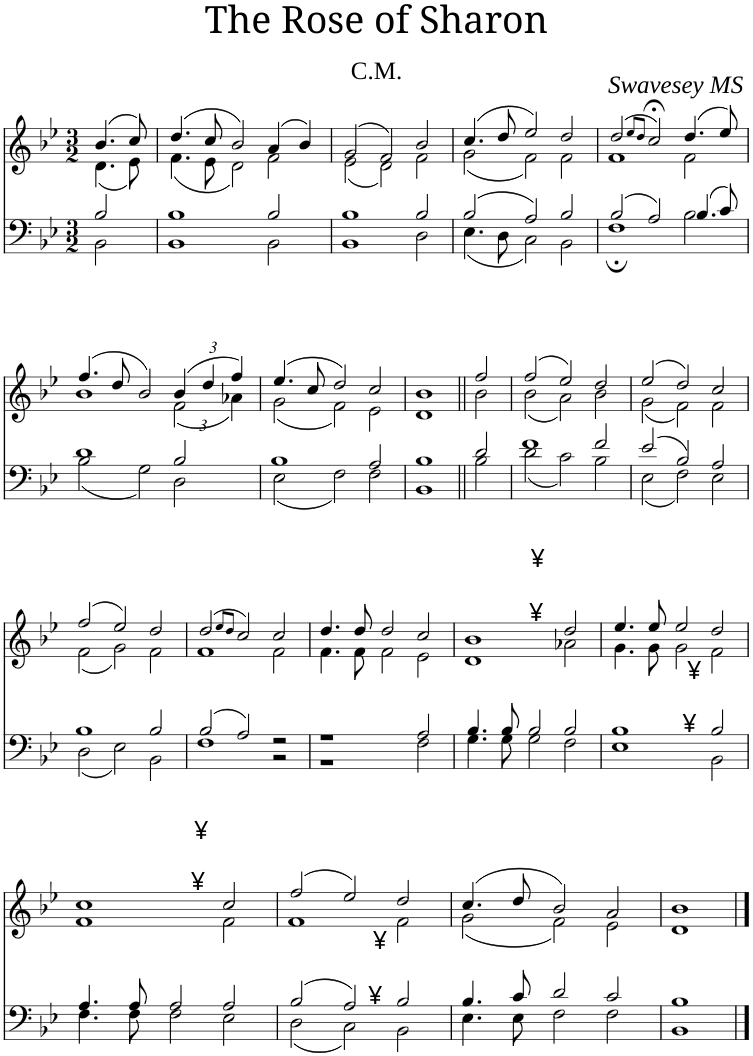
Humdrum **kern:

**kern	**kern
*part1	*part1
*staff2	*staff1
*I"Piano	*
*I'Pno	*
*clefF4	*clefG2
*k[b-e-]	*k[b-e-]
*M3/2	*M3/2
=1	=1
*^	*^
2B-/	2BB-\	(4.b-/	(4.d\
.	.	8cc/)	8e-\)
=2	=2	=2	=2
1B-	1BB-	(4.dd/	(4.f\
.	.	8cc/	8e-\
.	.	2b-/)	2d\)
2B-/	2BB-\	(4a/	2f\
.	.	4b-/)	.
=3	=3	=3	=3
1B-	1BB-	(2g/	(2e-\
.	.	2f/)	2d\)
2B-/	2D\	2b-/	2f\
=4	=4	=4	=4
2B-/	4.E-\	(4.cc/	(2g\
.	8D\	8dd/	.
2A/	2C\	2ee-/)	2f\)
2B-/	2BB-\	2dd/	2f\
=5	=5	=5	=5
2B-/	1F;	(2dd/	1f
.	.	8qee-/L	.
.	.	8qdd/J	.
2A/	.	2cc;</)	.
4.B-/	2B-\	(4.dd/	2f\
8c/	.	8ee-/)	.
!!LO:LB:g=z	!!
=6	=6	=6	=6
1d	2B-\	(4.ff/	1b-
.	.	8dd/	.
.	2G\	2b-/)	.
*	*	*Xbrackettup	*
2B-/	2D\	(6b-/	(3f\
.	.	6dd/	.
.	.	6ff/)	6a-X\)
=7	=7	=7	=7
1B-	2E-\	(4.ee-/	(2g\
.	.	8cc/	.
.	2F\	2dd/)	2f\)
2A/	2F\	2cc/	2e-\
=8	=8	=8	=8
1B-	1BB-	1b-	1d
=9||	=9||	=9||	=9||
2d/	2B-\	2ff/	2b-\
=10	=10	=10	=10
1f	2d\	(2ff/	(2b-\
.	2c\	2ee-/)	2a\)
2f/	2B-\	2dd/	2b-\
=11	=11	=11	=11
2e-/	2E-\	(2ee-/	(2g\
2B-/	2F\	2dd/)	2f\)
2A/	2E-\	2cc/	2f\
!!LO:LB:g=z	!!
=12	=12	=12	=12
1B-	2D\	(2ff/	(2f\
.	2E-\	2ee-/)	2g\)
2B-/	2BB-\	2dd/	2f\
=13	=13	=13	=13
2B-/	1F	(2dd/	1f
.	.	8qee-/L	.
.	.	8qdd/J	.
2A/	.	2cc/)	.
2r	2r	2cc/	2f\
=14	=14	=14	=14
1r	1r	4.dd/	4.f\
.	.	8dd/	8f\
.	.	2dd/	2f\
2A/	2F\	2cc/	2e-\
=15	=15	=15	=15
4.B-/	4.G\	1b-	1d
8B-/	8G\	.	.
2B-/	2G\	.	.
!	!	!LO:TX:a:t=¥	!
!	!	!LO:TX:a:t=¥	!
2B-/	2F\	2dd/	2a-X\
=16	=16	=16	=16
1B-	1E-	4.ee-/	4.g\
.	.	8ee-/	8g\
.	.	2ee-/	2g\
!LO:TX:a:t=¥	!	!	!
!LO:TX:a:t=¥	!	!	!
2B-/	2BB-\	2dd/	2f\
!!LO:LB:g=z	!!
=17	=17	=17	=17
4.A/	4.F\	1cc	1f
8A/	8F\	.	.
2A/	2F\	.	.
!	!	!LO:TX:a:t=¥	!
!	!	!LO:TX:a:t=¥	!
2A/	2E-\	2cc/	2f\
=18	=18	=18	=18
2B-/	2D\	(2ff/	1f
2A/	2C\	2ee-/)	.
!LO:TX:a:t=¥	!	!	!
!LO:TX:a:t=¥	!	!	!
2B-/	2BB-\	2dd/	2f\
=19	=19	=19	=19
4.B-/	4.E-\	(4.cc/	(2g\
8c/	8E-\	8dd/	.
2d/	2F\	2b-/)	2f\)
2c/	2F\	2a/	2e-\
=20	=20	=20	=20
1B-	1BB-	1b-	1d
*v	*v	*	*
*	*v	*v
==	==
*-	*-
